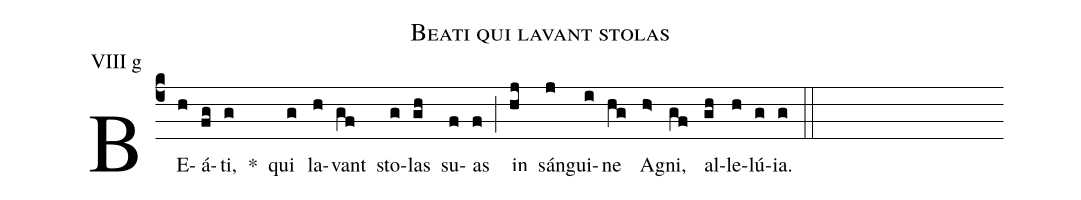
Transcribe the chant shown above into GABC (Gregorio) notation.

name: Beati qui lavant stolas;
annotation: VIII g;
mode: 8;
%%
(c4)
BE(h)á(fg)ti,(g) *()
qui(g) la(h)vant(gf) sto(g)las(gh) su(f)as(f) (;)
in(hj) sán(j)gui(i)ne(hg) A(h>)gni,(gf) al(gh)le(h)lú(g)ia.(g) (::)
